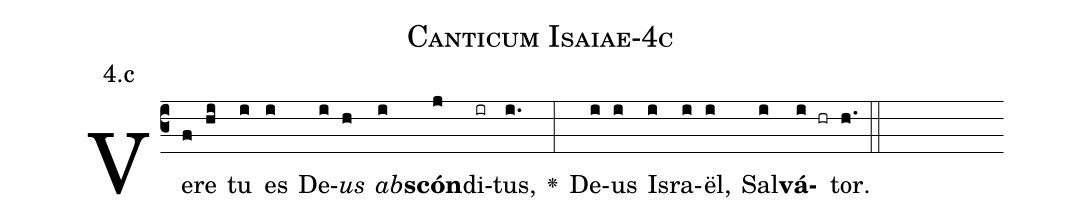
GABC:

name: Canticum Isaiae-4c;
annotation: 4.c;
%%
(c3)Ve(f)re(hi) tu(i) es(i) De(i)<i>us</i>(h) <i>ab</i>(i)<b>scón</b>(j)di(ir)tus,(i.) <v>\greheightstar</v>(:) De(i)us(i) Is(i)ra(i)ël,(i) Sal(i)<b>vá</b>(i hr)tor.(h.) (::)


%E(i) u(i) o(i) u(i) a(i) e.(h.) (::)
